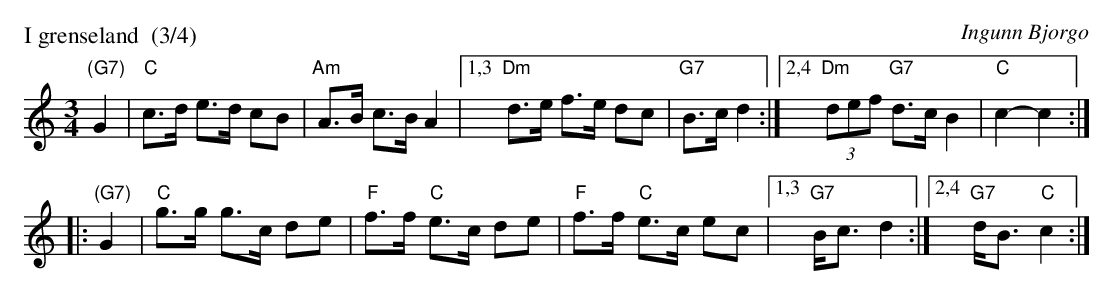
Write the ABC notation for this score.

X:1
P: I grenseland  (3/4)
C: Ingunn Bj\orgo
M: 3/4
L: 1/8
K: 4/8
"(G7)"G2 |\
"C"c>d e>d cB | "Am"A>B c>B A2 |\
[1,3 "Dm"d>e f>e dc | "G7"B>c d2 :|\
[2,4 "Dm"(3def "G7"d>c B2 | "C"c2- c2 :|
|: "(G7)"G2 |\
"C"g>g g>c de | "F"f>f "C"e>c de | "F"f>f "C"e>c ec |\
[1,3 "G7"B<c d2 :|[2,4 "G7"d<B "C"c2 :|
